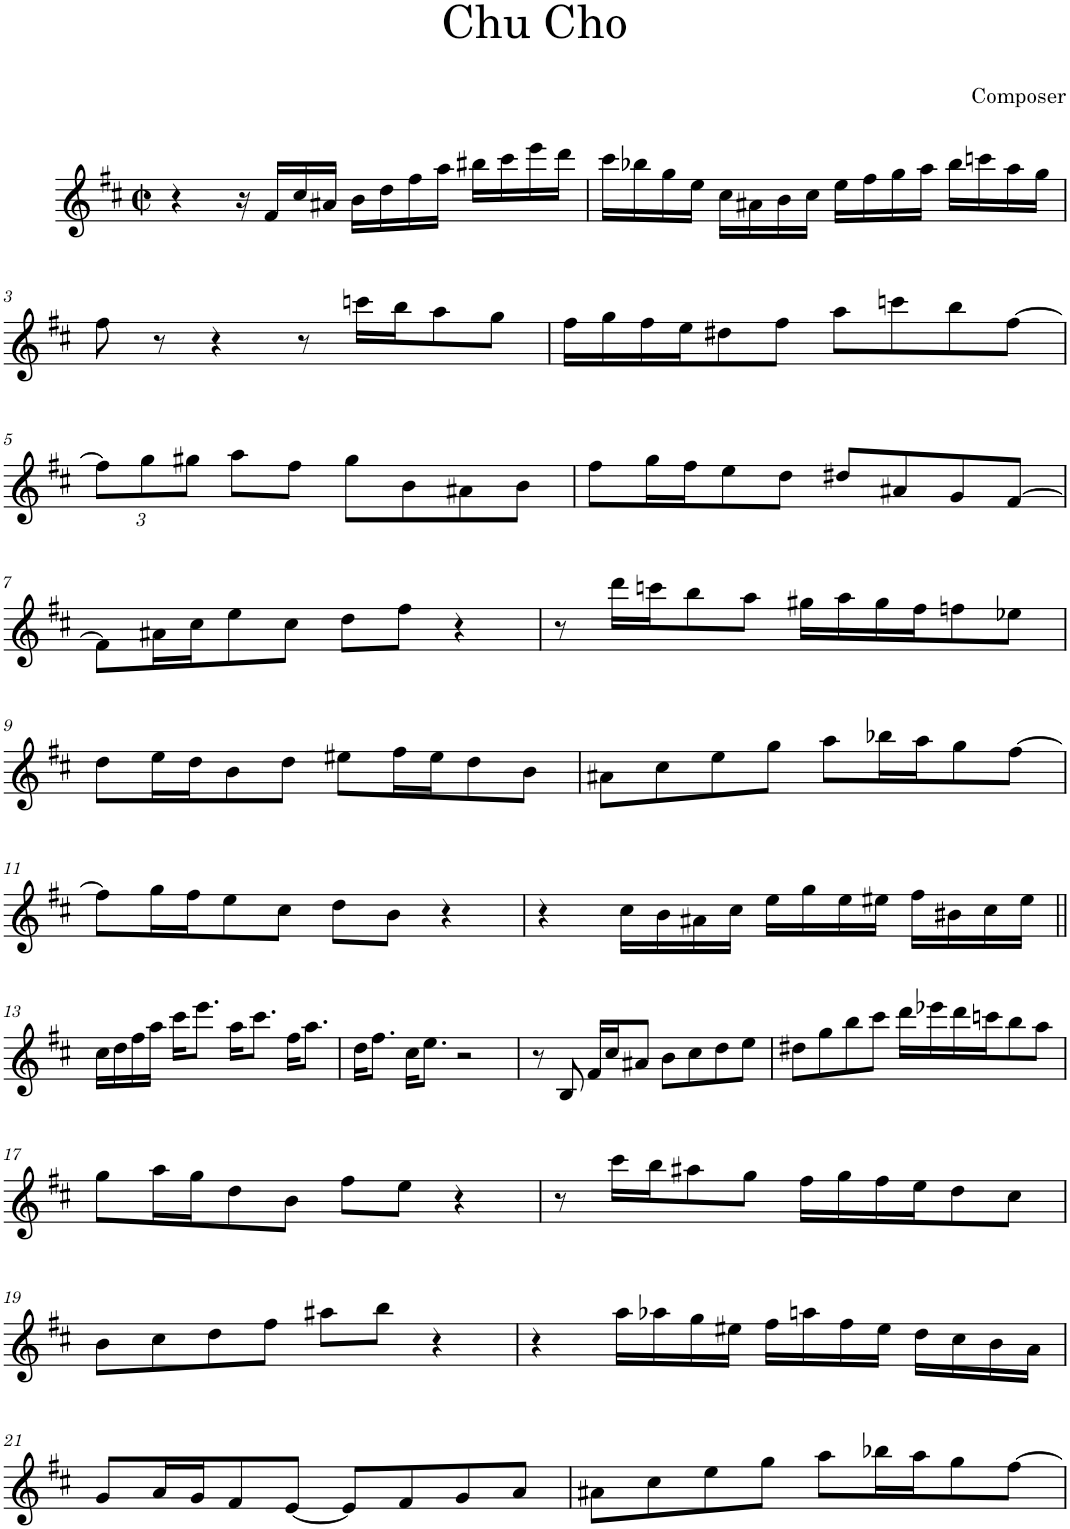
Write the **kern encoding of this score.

**kern
*part1
*staff1
*I"バリトン サクソフォーン
*clefG2
*Trd12c21
*k[f#c#]
*M2/2
*met(c|)
=1
4r
16r
16f#/LL
16cc#/
16a#X/JJ
16b\LL
16dd\
16ff#\
16aa\JJ
16bb#X\LL
16ccc#\
16eee\
16ddd\JJ
=2
16ccc#\LL
16bb-X\
16gg\
16ee\JJ
16cc#\LL
16a#X\
16b\
16cc#\JJ
16ee\LL
16ff#\
16gg\
16aa\JJ
16bb-\LL
16cccn\
16aa\
16gg\JJ
!!LO:LB:g=z
=3
8ff#\
8r
4r
8r
16cccn\LL
16bb\J
8aa\
8gg\J
=4
16ff#\LL
16gg\
16ff#\
16ee\J
8dd#X\
8ff#\J
8aa\L
8cccn\
8bb\
[8ff#\J
!!LO:LB:g=z
=5
*Xbrackettup
12ff#\L]
12gg\
12gg#X\J
8aa\L
8ff#\J
8gg#\L
8b\
8a#X\
8b\J
=6
8ff#\L
16gg\L
16ff#\J
8ee\
8dd\J
8dd#X/L
8a#X/
8g/
[8f#/J
!!LO:LB:g=z
=7
8f#\L]
16a#X\L
16cc#\J
8ee\
8cc#\J
8dd\L
8ff#\J
4r
=8
8r
16ddd\LL
16cccn\J
8bb\
8aa\J
16gg#X\LL
16aa\
16gg#\
16ff#\J
8ffn\
8ee-X\J
!!LO:LB:g=z
=9
8dd\L
16ee\L
16dd\J
8b\
8dd\J
8ee#X\L
16ff#\L
16ee#\J
8dd\
8b\J
=10
8a#X\L
8cc#\
8ee\
8gg\J
8aa\L
16bb-X\L
16aa\J
8gg\
[8ff#\J
!!LO:LB:g=z
=11
8ff#\L]
16gg\L
16ff#\J
8ee\
8cc#\J
8dd\L
8b\J
4r
=12
4r
16cc#\LL
16b\
16a#X\
16cc#\JJ
16ee\LL
16gg\
16ee\
16ee#X\JJ
16ff#\LL
16b#X\
16cc#\
16ee#\JJ
!!LO:LB:g=z
=13||
16cc#\LL
16dd\
16ff#\
16aa\JJ
16ccc#\KL
8.eee\J
16aa\KL
8.ccc#\J
16ff#\KL
8.aa\J
=14
16dd\KL
8.ff#\J
16cc#\KL
8.ee\J
2r
=15
8r
8B/
16f#/LL
16cc#/J
8a#X/J
8b\L
8cc#\
8dd\
8ee\J
=16
8dd#X\L
8gg\
8bb\
8ccc#\J
16ddd\LL
16eee-X\
16ddd\
16cccn\J
8bb\
8aa\J
!!LO:LB:g=z
=17
8gg\L
16aa\L
16gg\J
8dd\
8b\J
8ff#\L
8ee\J
4r
=18
8r
16ccc#\LL
16bb\J
8aa#X\
8gg\J
16ff#\LL
16gg\
16ff#\
16ee\J
8dd\
8cc#\J
!!LO:LB:g=z
=19
8b\L
8cc#\
8dd\
8ff#\J
8aa#X\L
8bb\J
4r
=20
4r
16aa\LL
16aa-X\
16gg\
16ee#X\JJ
16ff#\LL
16aan\
16ff#\
16ee#\JJ
16dd\LL
16cc#\
16b\
16a\JJ
!!LO:LB:g=z
=21
8g/L
16a/L
16g/J
8f#/
[8e/J
8e/L]
8f#/
8g/
8a/J
=22
8a#X\L
8cc#\
8ee\
8gg\J
8aa\L
16bb-X\L
16aa\J
8gg\
[8ff#\J
=
*-
